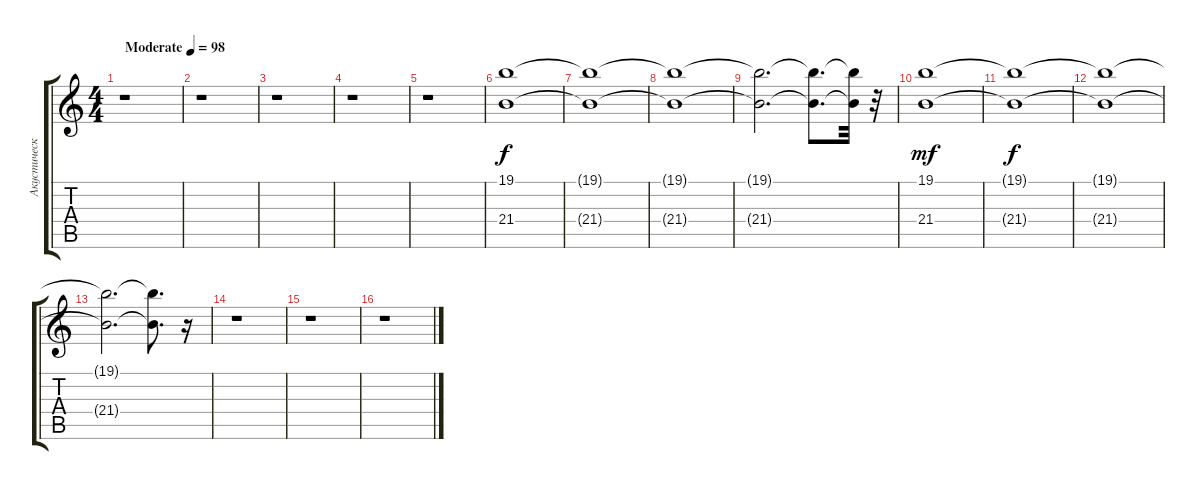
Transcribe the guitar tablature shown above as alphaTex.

\track ("Акустический Гранд Роял" "Акустическ") {instrument acousticgrandpiano}
\staff {score tabs}
\tuning (E4 B3 G3 D3 A2 E2) {hide}
\ts (4 4)
\tempo (98 "Moderate")
\clef g2
\ks c
r.1{dy f instrument acousticgrandpiano} |
r.1 |
r.1 |
r.1 |
r.1 |
(19.1 21.4).1{instrument stringensemble1} |
(19.1{t} 21.4{t}).1 |
(19.1{t} 21.4{t}).1 |
(19.1{t} 21.4{t}).2{d} (19.1{t} 21.4{t}).8{d} (19.1{t} 21.4{t}).32 r.32 |
(19.1 21.4).1{dy mf} |
(19.1{t} 21.4{t}).1{dy f} |
(19.1{t} 21.4{t}).1 |
(19.1{t} 21.4{t}).2{d} (19.1{t} 21.4{t}).8{d} r.16 |
r.1 |
r.1 |
r.1
